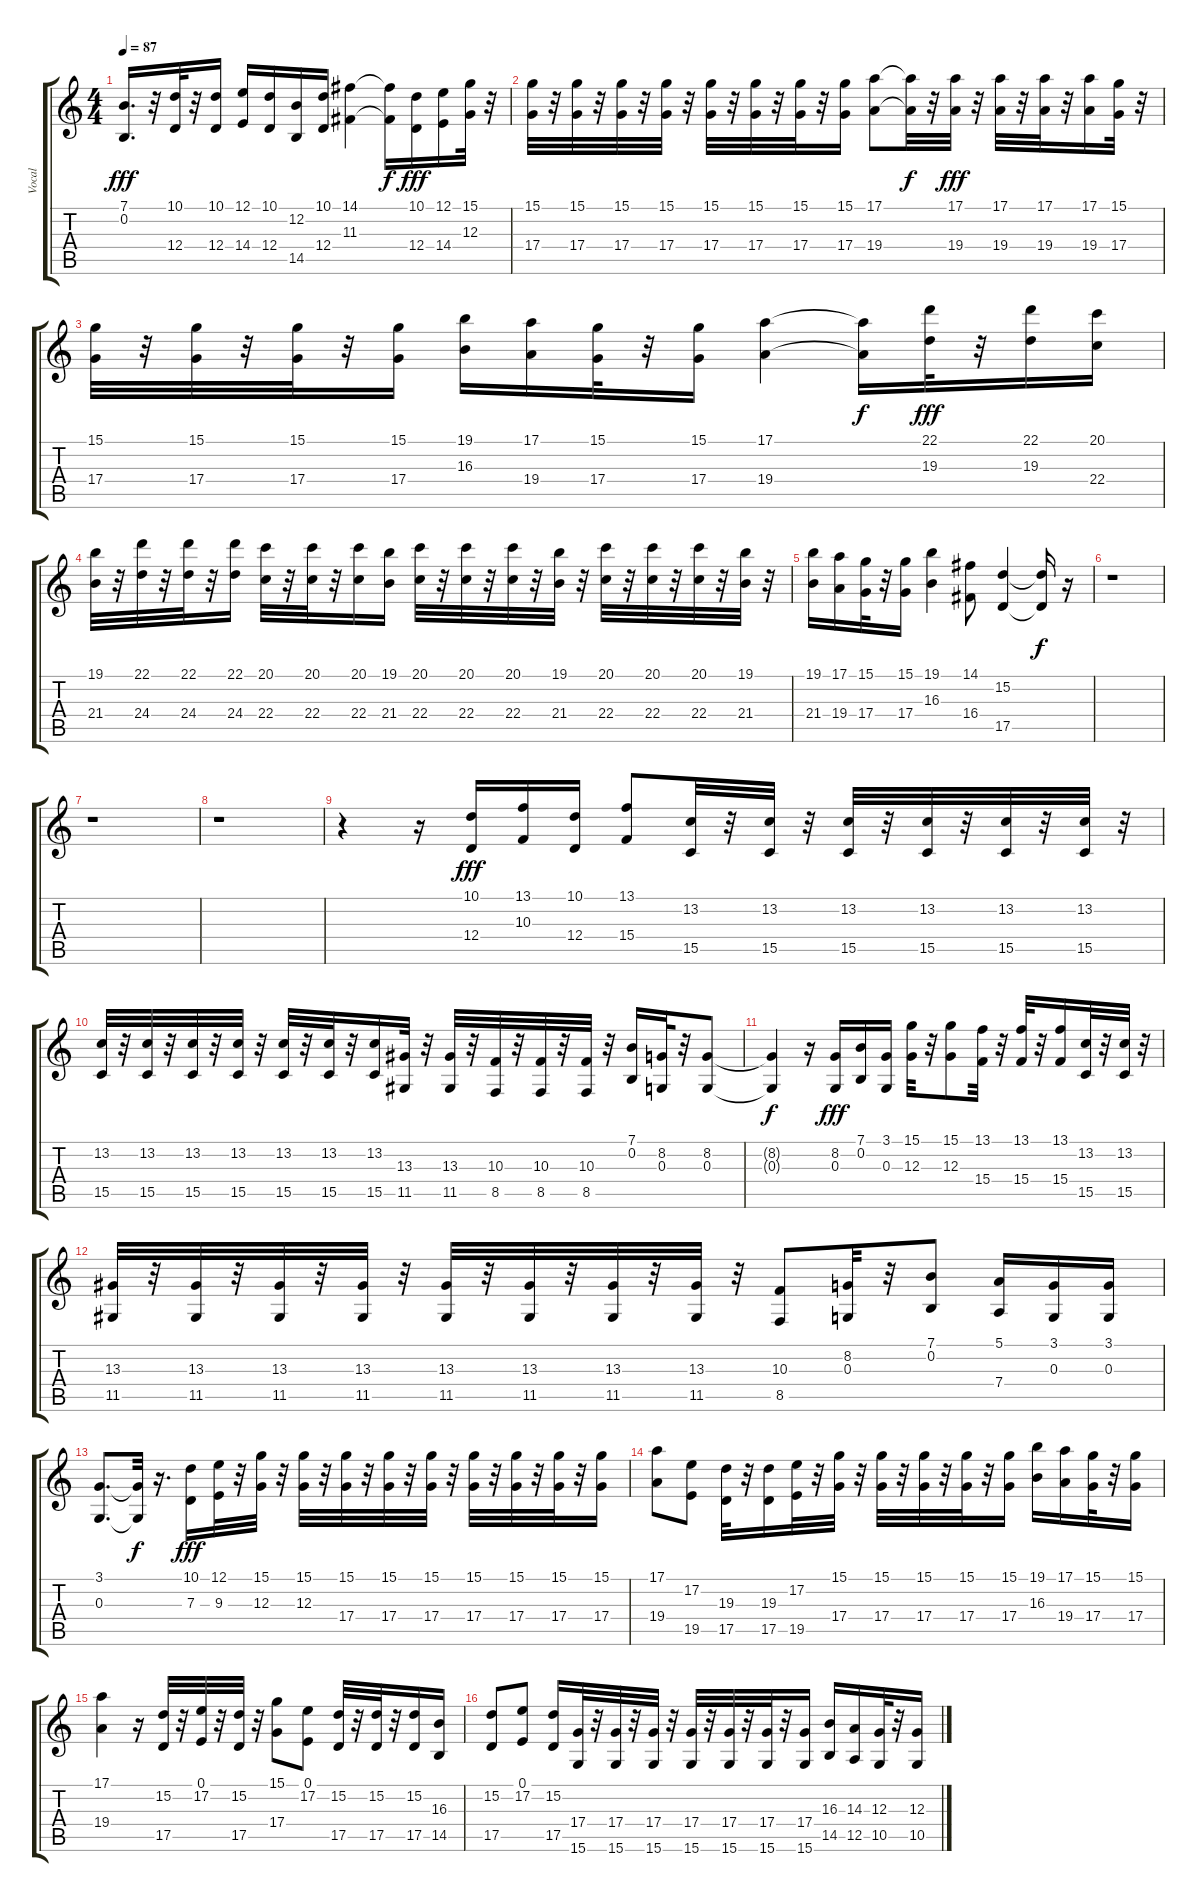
\track ("Vocal" "Vocal") {instrument synthbrass2}
\staff {score tabs}
\tuning (E4 B3 G3 D3 A2 E2) {hide}
\ts (4 4)
\tempo 87
\clef g2
\ks c
(7.1 0.2).16{d dy fff} r.32 (10.1 12.4).32 r.32 (10.1 12.4).16 (12.1 14.4).16 (10.1 12.4).16 (12.2 14.5).16 (10.1 12.4).16 (14.1 11.3).4 (14.1{t} 11.3{t}).16{dy f} (10.1 12.4).16{dy fff} (12.1 14.4).16 (15.1 12.3).32 r.32 |
(15.1 17.4).32 r.32 (15.1 17.4).32 r.32 (15.1 17.4).32 r.32 (15.1 17.4).32 r.32 (15.1 17.4).32 r.32 (15.1 17.4).32 r.32 (15.1 17.4).32 r.32 (15.1 17.4).16 (17.1 19.4).8 (17.1{t} 19.4{t}).32{dy f} r.32 (17.1 19.4).32{dy fff} r.32 (17.1 19.4).32 r.32 (17.1 19.4).32 r.32 (17.1 19.4).16 (15.1 17.4).32 r.32 |
(15.1 17.4).32 r.32 (15.1 17.4).32 r.32 (15.1 17.4).32 r.32 (15.1 17.4).16 (19.1 16.3).16 (17.1 19.4).16 (15.1 17.4).32 r.32 (15.1 17.4).16 (17.1 19.4).4 (17.1{t} 19.4{t}).16{dy f} (22.1 19.3).32{dy fff} r.32 (22.1 19.3).16 (20.1 22.4).16 |
(19.1 21.4).32 r.32 (22.1 24.4).32 r.32 (22.1 24.4).32 r.32 (22.1 24.4).16 (20.1 22.4).32 r.32 (20.1 22.4).32 r.32 (20.1 22.4).16 (19.1 21.4).16 (20.1 22.4).32 r.32 (20.1 22.4).32 r.32 (20.1 22.4).32 r.32 (19.1 21.4).32 r.32 (20.1 22.4).32 r.32 (20.1 22.4).32 r.32 (20.1 22.4).32 r.32 (19.1 21.4).32 r.32 |
(19.1 21.4).16 (17.1 19.4).16 (15.1 17.4).32 r.32 (15.1 17.4).16 (19.1 16.3).4 (14.1 16.4).8 (15.2 17.5).4 (15.2{t} 17.5{t}).16{dy f} r.16 |
r.1 |
r.1 |
r.1 |
r.4 r.16 (10.1 12.4).16{dy fff volume 14} (13.1 10.3).16 (10.1 12.4).16 (13.1 15.4).8 (13.2 15.5).32 r.32 (13.2 15.5).32 r.32 (13.2 15.5).32 r.32 (13.2 15.5).32 r.32 (13.2 15.5).32 r.32 (13.2 15.5).32 r.32 |
(13.2 15.5).32 r.32 (13.2 15.5).32 r.32 (13.2 15.5).32 r.32 (13.2 15.5).32 r.32 (13.2 15.5).32 r.32 (13.2 15.5).32 r.32 (13.2 15.5).16 (13.3 11.5).32 r.32 (13.3 11.5).32 r.32 (10.3 8.5).32 r.32 (10.3 8.5).32 r.32 (10.3 8.5).32 r.32 (7.1 0.2).16 (8.2 0.3).32 r.32 (8.2 0.3).8 |
(8.2{t} 0.3{t}).4{dy f} r.16 (8.2 0.3).16{dy fff} (7.1 0.2).16 (3.1 0.3).16 (15.1 12.3).32 r.32 (15.1 12.3).8 (13.1 15.4).32 r.32 (13.1 15.4).32 r.32 (13.1 15.4).16 (13.2 15.5).32 r.32 (13.2 15.5).32 r.32 |
(13.3 11.5).32 r.32 (13.3 11.5).32 r.32 (13.3 11.5).32 r.32 (13.3 11.5).32 r.32 (13.3 11.5).32 r.32 (13.3 11.5).32 r.32 (13.3 11.5).32 r.32 (13.3 11.5).32 r.32 (10.3 8.5).8 (8.2 0.3).32 r.32 (7.1 0.2).8 (5.1 7.4).16 (3.1 0.3).16 (3.1 0.3).16 |
(3.1 0.3).8{d} (3.1{t} 0.3{t}).32{dy f} r.16{d} (10.1 7.3).16{dy fff} (12.1 9.3).32 r.32 (15.1 12.3).32 r.32 (15.1 12.3).32 r.32 (15.1 17.4).32 r.32 (15.1 17.4).32 r.32 (15.1 17.4).32 r.32 (15.1 17.4).32 r.32 (15.1 17.4).32 r.32 (15.1 17.4).32 r.32 (15.1 17.4).16 |
(17.1 19.4).8 (17.2 19.5).8 (19.3 17.5).32 r.32 (19.3 17.5).16 (17.2 19.5).32 r.32 (15.1 17.4).32 r.32 (15.1 17.4).32 r.32 (15.1 17.4).32 r.32 (15.1 17.4).32 r.32 (15.1 17.4).16 (19.1 16.3).16 (17.1 19.4).16 (15.1 17.4).32 r.32 (15.1 17.4).16 |
(17.1 19.4).4 r.16 (15.2 17.5).32 r.32 (0.1 17.2).32 r.32 (15.2 17.5).32 r.32 (15.1 17.4).8 (0.1 17.2).8 (15.2 17.5).32 r.32 (15.2 17.5).32 r.32 (15.2 17.5).16 (16.3 14.5).16 |
(15.2 17.5).8 (0.1 17.2).8 (15.2 17.5).16 (17.4 15.6).32 r.32 (17.4 15.6).32 r.32 (17.4 15.6).32 r.32 (17.4 15.6).32 r.32 (17.4 15.6).32 r.32 (17.4 15.6).32 r.32 (17.4 15.6).16 (16.3 14.5).16 (14.3 12.5).16 (12.3 10.5).32 r.32 (12.3 10.5).16
